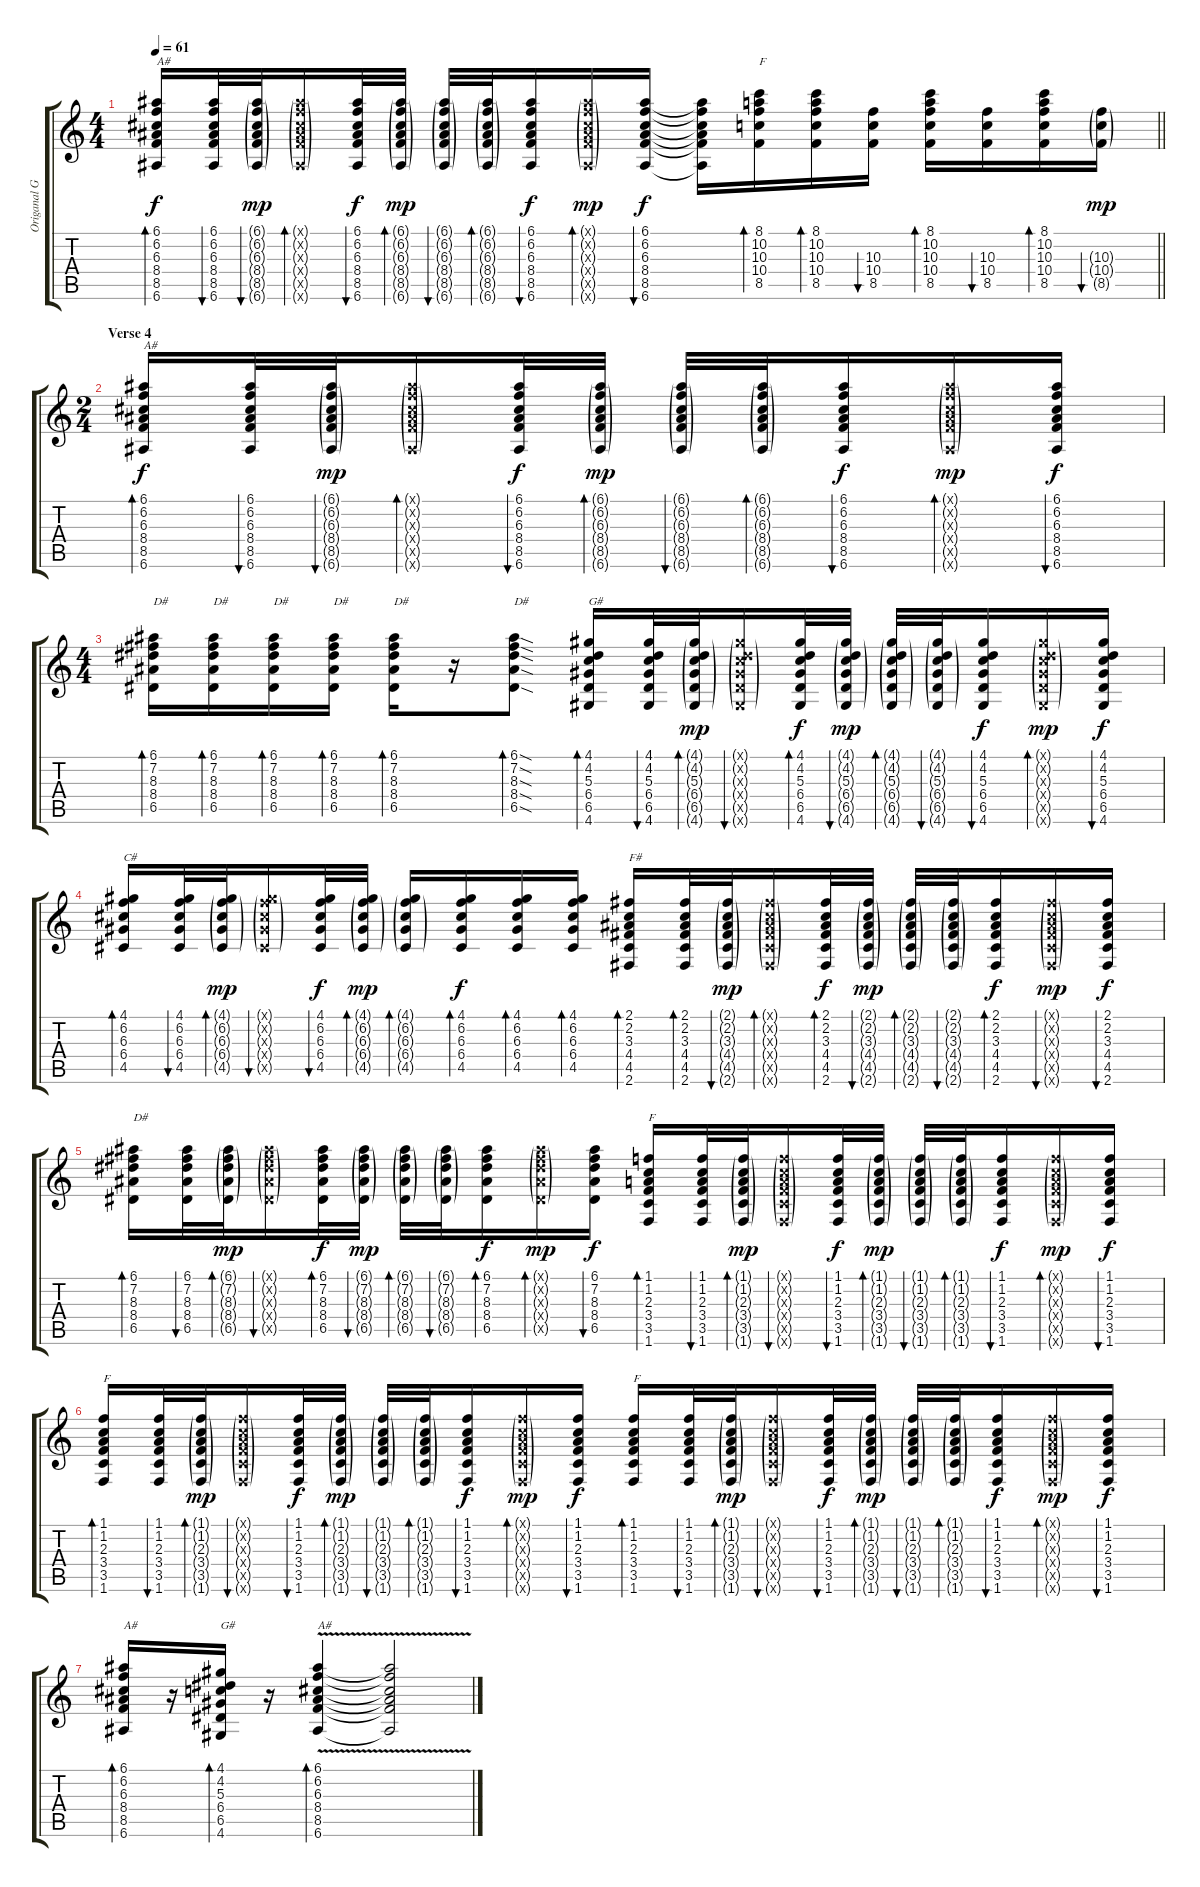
\track ("Origanal Guitar Tegar" "Origanal G") {instrument acousticguitarsteel}
\staff {score tabs}
\tuning (E4 B3 G3 D3 A2 E2) {hide}
\ts (4 4)
\tempo 61
\clef g2
\barLineRight lightlight
\ks c
(6.1 6.2 6.3 8.4 8.5 6.6).16{bd 30 txt "A#" dy f} (6.1 6.2 6.3 8.4 8.5 6.6).32{bu 30} (6.1{g} 6.2{g} 6.3{g} 8.4{g} 8.5{g} 6.6{g}).32{bu 30 dy mp} (6.1{g x} 6.2{g x} 6.3{g x} 8.4{g x} 8.5{g x} 6.6{g x}).16{bd 30} (6.1 6.2 6.3 8.4 8.5 6.6).32{bu 30 dy f} (6.1{g} 6.2{g} 6.3{g} 8.4{g} 8.5{g} 6.6{g}).32{bd 30 dy mp} (6.1{g} 6.2{g} 6.3{g} 8.4{g} 8.5{g} 6.6{g}).32{bu 30} (6.1{g} 6.2{g} 6.3{g} 8.4{g} 8.5{g} 6.6{g}).32{bd 30} (6.1 6.2 6.3 8.4 8.5 6.6).16{bu 30 dy f} (6.1{g x} 6.2{g x} 6.3{g x} 8.4{g x} 8.5{g x} 6.6{g x}).16{bd 30 dy mp} (6.1 6.2 6.3 8.4 8.5 6.6).16{bu 30 dy f} (6.1{t} 6.2{t} 6.3{t} 8.4{t} 8.5{t} 6.6{t}).16 (8.1 10.2 10.3 10.4 8.5).16{bd 30 txt "F"} (8.1 10.2 10.3 10.4 8.5).16{bd 30} (10.3 10.4 8.5).16{bu 30} (8.1 10.2 10.3 10.4 8.5).16{bd 30} (10.3 10.4 8.5).16{bu 30} (8.1 10.2 10.3 10.4 8.5).16{bd 30} (10.3{g} 10.4{g} 8.5{g}).16{bu 30 dy mp} |
\ts (2 4)
\section ("" "Verse 4")
(6.1 6.2 6.3 8.4 8.5 6.6).16{bd 30 txt "A#" dy f} (6.1 6.2 6.3 8.4 8.5 6.6).32{bu 30} (6.1{g} 6.2{g} 6.3{g} 8.4{g} 8.5{g} 6.6{g}).32{bu 30 dy mp} (6.1{g x} 6.2{g x} 6.3{g x} 8.4{g x} 8.5{g x} 6.6{g x}).16{bd 30} (6.1 6.2 6.3 8.4 8.5 6.6).32{bu 30 dy f} (6.1{g} 6.2{g} 6.3{g} 8.4{g} 8.5{g} 6.6{g}).32{bd 30 dy mp} (6.1{g} 6.2{g} 6.3{g} 8.4{g} 8.5{g} 6.6{g}).32{bu 30} (6.1{g} 6.2{g} 6.3{g} 8.4{g} 8.5{g} 6.6{g}).32{bd 30} (6.1 6.2 6.3 8.4 8.5 6.6).16{bu 30 dy f} (6.1{g x} 6.2{g x} 6.3{g x} 8.4{g x} 8.5{g x} 6.6{g x}).16{bd 30 dy mp} (6.1 6.2 6.3 8.4 8.5 6.6).16{bu 30 dy f} |
\ts (4 4)
(6.1 7.2 8.3 8.4 6.5).16{bd 30 txt "D#"} (6.1 7.2 8.3 8.4 6.5).16{bd 30 txt "D#"} (6.1 7.2 8.3 8.4 6.5).16{bd 30 txt "D#"} (6.1 7.2 8.3 8.4 6.5).16{bd 30 txt "D#"} (6.1 7.2 8.3 8.4 6.5).16{bd 30 txt "D#"} r.16 (6.1{sod} 7.2{sod} 8.3{sod} 8.4{sod} 6.5{sod}).8{bd 30 txt "D#"} (4.1 4.2 5.3 6.4 6.5 4.6).16{bd 30 txt "G#"} (4.1 4.2 5.3 6.4 6.5 4.6).32{bu 30} (4.1{g} 4.2{g} 5.3{g} 6.4{g} 6.5{g} 4.6{g}).32{bd 30 dy mp} (4.1{g x} 4.2{g x} 5.3{g x} 6.4{g x} 6.5{g x} 4.6{g x}).16{bu 30} (4.1 4.2 5.3 6.4 6.5 4.6).32{bd 30 dy f} (4.1{g} 4.2{g} 5.3{g} 6.4{g} 6.5{g} 4.6{g}).32{bu 30 dy mp} (4.1{g} 4.2{g} 5.3{g} 6.4{g} 6.5{g} 4.6{g}).32{bd 30} (4.1{g} 4.2{g} 5.3{g} 6.4{g} 6.5{g} 4.6{g}).32{bu 30} (4.1 4.2 5.3 6.4 6.5 4.6).16{bu 30 dy f} (4.1{g x} 4.2{g x} 5.3{g x} 6.4{g x} 6.5{g x} 4.6{g x}).16{bd 30 dy mp} (4.1 4.2 5.3 6.4 6.5 4.6).16{bu 30 dy f} |
(4.1 6.2 6.3 6.4 4.5).16{bd 30 txt "C#"} (4.1 6.2 6.3 6.4 4.5).32{bu 30} (4.1{g} 6.2{g} 6.3{g} 6.4{g} 4.5{g}).32{bd 30 dy mp} (4.1{g x} 6.2{g x} 6.3{g x} 6.4{g x} 4.5{g x}).16{bu 30} (4.1 6.2 6.3 6.4 4.5).32{bu 30 dy f} (4.1{g} 6.2{g} 6.3{g} 6.4{g} 4.5{g}).32{bd 30 dy mp} (4.1{g} 6.2{g} 6.3{g} 6.4{g} 4.5{g}).16{bd 30} (4.1 6.2 6.3 6.4 4.5).16{bd 30 dy f} (4.1 6.2 6.3 6.4 4.5).16{bd 30} (4.1 6.2 6.3 6.4 4.5).16{bd 30} (2.1 2.2 3.3 4.4 4.5 2.6).16{bd 30 txt "F#"} (2.1 2.2 3.3 4.4 4.5 2.6).32{bd 30} (2.1{g} 2.2{g} 3.3{g} 4.4{g} 4.5{g} 2.6{g}).32{bu 30 dy mp} (2.1{g x} 2.2{g x} 3.3{g x} 4.4{g x} 4.5{g x} 2.6{g x}).16{bd 30} (2.1 2.2 3.3 4.4 4.5 2.6).32{bd 30 dy f} (2.1{g} 2.2{g} 3.3{g} 4.4{g} 4.5{g} 2.6{g}).32{bu 30 dy mp} (2.1{g} 2.2{g} 3.3{g} 4.4{g} 4.5{g} 2.6{g}).32{bd 30} (2.1{g} 2.2{g} 3.3{g} 4.4{g} 4.5{g} 2.6{g}).32{bu 30} (2.1 2.2 3.3 4.4 4.5 2.6).16{bd 30 dy f} (2.1{g x} 2.2{g x} 3.3{g x} 4.4{g x} 4.5{g x} 2.6{g x}).16{bu 30 dy mp} (2.1 2.2 3.3 4.4 4.5 2.6).16{bu 30 dy f} |
(6.1 7.2 8.3 8.4 6.5).16{bd 30 txt "D#"} (6.1 7.2 8.3 8.4 6.5).32{bu 30} (6.1{g} 7.2{g} 8.3{g} 8.4{g} 6.5{g}).32{bd 30 dy mp} (6.1{g x} 7.2{g x} 8.3{g x} 8.4{g x} 6.5{g x}).16{bu 30} (6.1 7.2 8.3 8.4 6.5).32{bd 30 dy f} (6.1{g} 7.2{g} 8.3{g} 8.4{g} 6.5{g}).32{bu 30 dy mp} (6.1{g} 7.2{g} 8.3{g} 8.4{g} 6.5{g}).32{bd 30} (6.1{g} 7.2{g} 8.3{g} 8.4{g} 6.5{g}).32{bu 30} (6.1 7.2 8.3 8.4 6.5).16{bd 30 dy f} (6.1{g x} 7.2{g x} 8.3{g x} 8.4{g x} 6.5{g x}).16{bd 30 dy mp} (6.1 7.2 8.3 8.4 6.5).16{bu 30 dy f} (1.1 1.2 2.3 3.4 3.5 1.6).16{bd 30 txt "F"} (1.1 1.2 2.3 3.4 3.5 1.6).32{bu 30} (1.1{g} 1.2{g} 2.3{g} 3.4{g} 3.5{g} 1.6{g}).32{bd 30 dy mp} (1.1{g x} 1.2{g x} 2.3{g x} 3.4{g x} 3.5{g x} 1.6{g x}).16{bu 30} (1.1 1.2 2.3 3.4 3.5 1.6).32{bu 30 dy f} (1.1{g} 1.2{g} 2.3{g} 3.4{g} 3.5{g} 1.6{g}).32{bd 30 dy mp} (1.1{g} 1.2{g} 2.3{g} 3.4{g} 3.5{g} 1.6{g}).32{bu 30} (1.1{g} 1.2{g} 2.3{g} 3.4{g} 3.5{g} 1.6{g}).32{bd 30} (1.1 1.2 2.3 3.4 3.5 1.6).16{bu 30 dy f} (1.1{g x} 1.2{g x} 2.3{g x} 3.4{g x} 3.5{g x} 1.6{g x}).16{bd 30 dy mp} (1.1 1.2 2.3 3.4 3.5 1.6).16{bu 30 dy f} |
(1.1 1.2 2.3 3.4 3.5 1.6).16{bd 30 txt "F"} (1.1 1.2 2.3 3.4 3.5 1.6).32{bu 30} (1.1{g} 1.2{g} 2.3{g} 3.4{g} 3.5{g} 1.6{g}).32{bd 30 dy mp} (1.1{g x} 1.2{g x} 2.3{g x} 3.4{g x} 3.5{g x} 1.6{g x}).16{bu 30} (1.1 1.2 2.3 3.4 3.5 1.6).32{bu 30 dy f} (1.1{g} 1.2{g} 2.3{g} 3.4{g} 3.5{g} 1.6{g}).32{bd 30 dy mp} (1.1{g} 1.2{g} 2.3{g} 3.4{g} 3.5{g} 1.6{g}).32{bu 30} (1.1{g} 1.2{g} 2.3{g} 3.4{g} 3.5{g} 1.6{g}).32{bd 30} (1.1 1.2 2.3 3.4 3.5 1.6).16{bu 30 dy f} (1.1{g x} 1.2{g x} 2.3{g x} 3.4{g x} 3.5{g x} 1.6{g x}).16{bd 30 dy mp} (1.1 1.2 2.3 3.4 3.5 1.6).16{bu 30 dy f} (1.1 1.2 2.3 3.4 3.5 1.6).16{bd 30 txt "F"} (1.1 1.2 2.3 3.4 3.5 1.6).32{bu 30} (1.1{g} 1.2{g} 2.3{g} 3.4{g} 3.5{g} 1.6{g}).32{bd 30 dy mp} (1.1{g x} 1.2{g x} 2.3{g x} 3.4{g x} 3.5{g x} 1.6{g x}).16{bu 30} (1.1 1.2 2.3 3.4 3.5 1.6).32{bu 30 dy f} (1.1{g} 1.2{g} 2.3{g} 3.4{g} 3.5{g} 1.6{g}).32{bd 30 dy mp} (1.1{g} 1.2{g} 2.3{g} 3.4{g} 3.5{g} 1.6{g}).32{bu 30} (1.1{g} 1.2{g} 2.3{g} 3.4{g} 3.5{g} 1.6{g}).32{bd 30} (1.1 1.2 2.3 3.4 3.5 1.6).16{bu 30 dy f} (1.1{g x} 1.2{g x} 2.3{g x} 3.4{g x} 3.5{g x} 1.6{g x}).16{bd 30 dy mp} (1.1 1.2 2.3 3.4 3.5 1.6).16{bu 30 dy f} |
(6.1 6.2 6.3 8.4 8.5 6.6).16{bd 30 txt "A#"} r.16 (4.1 4.2 5.3 6.4 6.5 4.6).16{bd 30 txt "G#"} r.16 (6.1{v} 6.2{v} 6.3{v} 8.4{v} 8.5{v} 6.6{v}).4{bd 30 txt "A#"} (6.1{t} 6.2{t} 6.3{t} 8.4{t} 8.5{t} 6.6{t}).2
